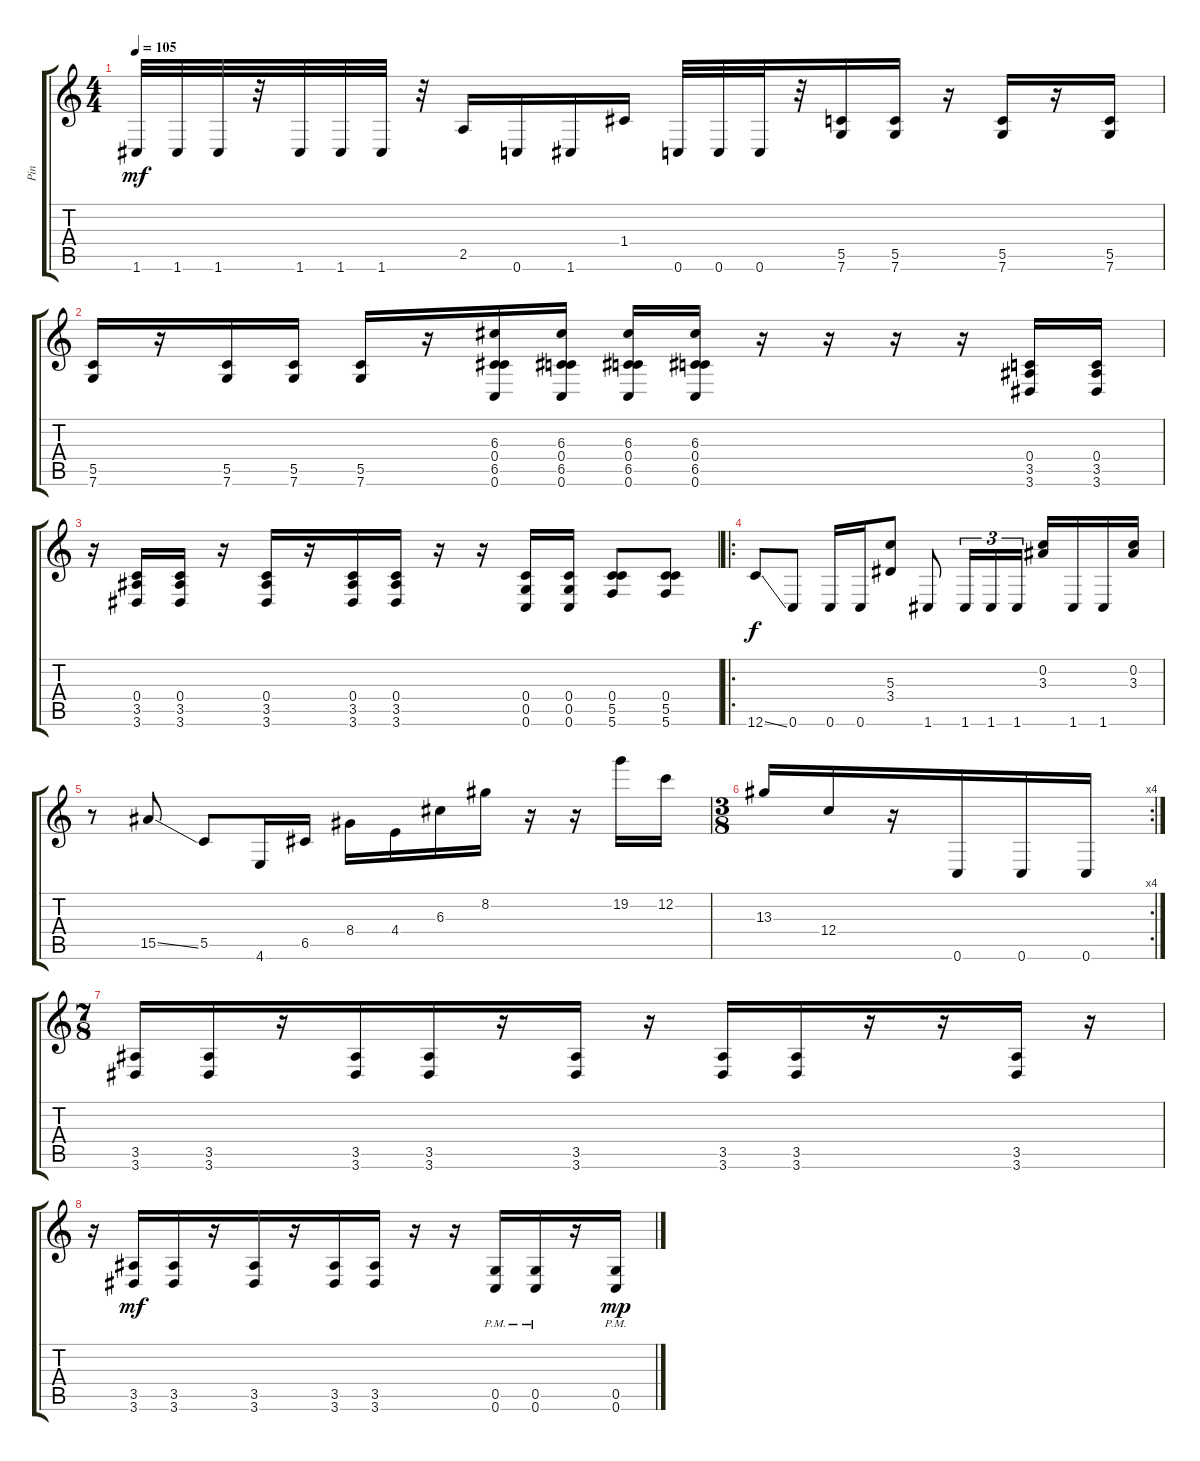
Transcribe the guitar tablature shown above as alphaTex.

\track ("Pin" "Pin") {instrument acousticguitarsteel}
\staff {score tabs}
\tuning (E4 C4 G3 C3 G2 C2) {hide}
\ts (4 4)
\tempo 105
\clef g2
\ks c
1.6.32{dy mf} 1.6.32 1.6.32 r.32 1.6.32 1.6.32 1.6.32 r.32 2.5.16 0.6.16 1.6.16 1.4.16 0.6.32 0.6.32 0.6.32 r.32 (5.5 7.6).16 (5.5 7.6).16 r.16 (5.5 7.6).16 r.16 (5.5 7.6).16 |
(5.5 7.6).16 r.16 (5.5 7.6).16 (5.5 7.6).16 (5.5 7.6).16 r.16 (6.3 0.4 6.5 0.6).16 (6.3 0.4 6.5 0.6).16 (6.3 0.4 6.5 0.6).16 (6.3 0.4 6.5 0.6).16 r.16 r.16 r.16 r.16 (0.4 3.5 3.6).16 (0.4 3.5 3.6).16 |
r.16 (0.4 3.5 3.6).16 (0.4 3.5 3.6).16 r.16 (0.4 3.5 3.6).16 r.16 (0.4 3.5 3.6).16 (0.4 3.5 3.6).16 r.16 r.16 (0.4 0.5 0.6).16 (0.4 0.5 0.6).16 (0.4 5.5 5.6).8 (0.4 5.5 5.6).8 |
\ro
12.6{ss}.8{dy f} 0.6.8 0.6.16 0.6.16 (5.3 3.4).8 1.6.8 1.6.16{tu (3 2)} 1.6.16{tu (3 2)} 1.6.16{tu (3 2)} (0.2 3.3).16 1.6.16 1.6.16 (0.2 3.3).16 |
r.8 15.5{ss}.8 5.5.8 4.6.16 6.5.16 8.4.16 4.4.16 6.3.16 8.2.16 r.16 r.16 19.2.16 12.2.16 |
\rc 4
\ts (3 8)
13.3.16 12.4.16 r.16 0.6.16 0.6.16 0.6.16 |
\ts (7 8)
(3.5 3.6).16 (3.5 3.6).16 r.16 (3.5 3.6).16 (3.5 3.6).16 r.16 (3.5 3.6).16 r.16 (3.5 3.6).16 (3.5 3.6).16 r.16 r.16 (3.5 3.6).16 r.16 |
r.16 (3.5 3.6).16{dy mf} (3.5 3.6).16 r.16 (3.5 3.6).16 r.16 (3.5 3.6).16 (3.5 3.6).16 r.16 r.16 (0.5{pm} 0.6{pm}).16 (0.5{pm} 0.6{pm}).16 r.16 (0.5{pm} 0.6{pm}).16{dy mp}
